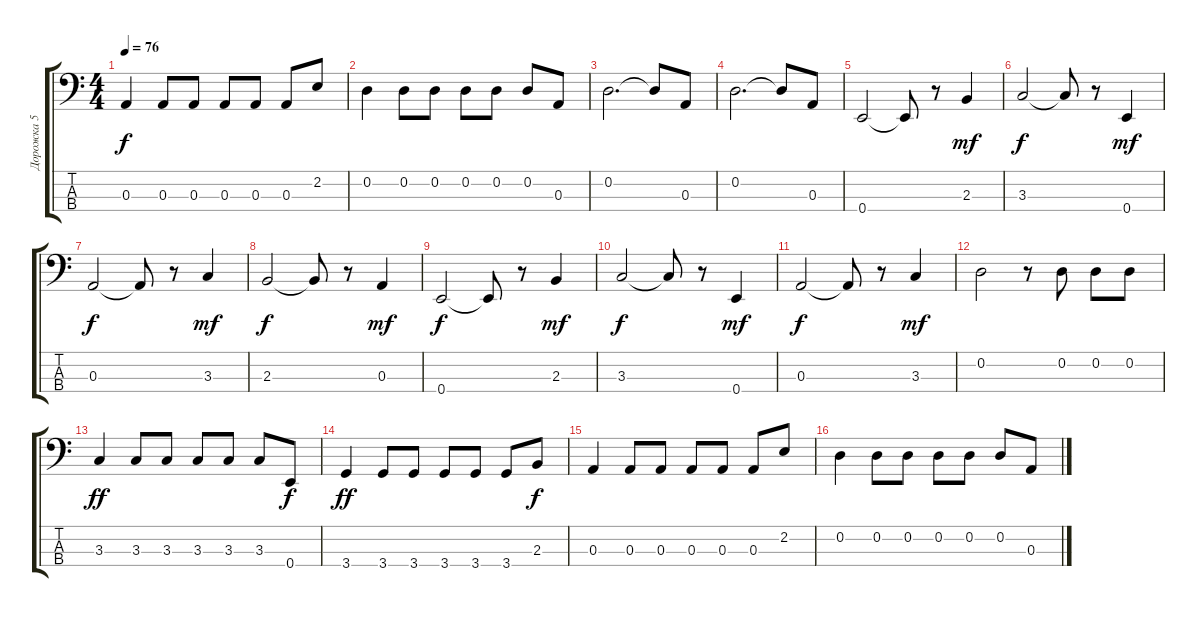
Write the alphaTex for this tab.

\track ("Дорожка 5" "Дорожка 5") {instrument electricbassfinger}
\staff {score tabs}
\tuning (G2 D2 A1 E1) {hide}
\ts (4 4)
\tempo 76
\clef f4
\ks c
0.3.4{dy f} 0.3.8 0.3.8 0.3.8 0.3.8 0.3.8 2.2.8 |
0.2.4 0.2.8 0.2.8 0.2.8 0.2.8 0.2.8 0.3.8 |
0.2.2{d} 0.2{t}.8 0.3.8 |
0.2.2{d} 0.2{t}.8 0.3.8 |
0.4.2 0.4{t}.8 r.8 2.3.4{dy mf} |
3.3.2{dy f} 3.3{t}.8 r.8 0.4.4{dy mf} |
0.3.2{dy f} 0.3{t}.8 r.8 3.3.4{dy mf} |
2.3.2{dy f} 2.3{t}.8 r.8 0.3.4{dy mf} |
0.4.2{dy f} 0.4{t}.8 r.8 2.3.4{dy mf} |
3.3.2{dy f} 3.3{t}.8 r.8 0.4.4{dy mf} |
0.3.2{dy f} 0.3{t}.8 r.8 3.3.4{dy mf} |
0.2.2 r.8 0.2.8 0.2.8 0.2.8 |
3.3.4{dy ff} 3.3.8 3.3.8 3.3.8 3.3.8 3.3.8 0.4.8{dy f} |
3.4.4{dy ff} 3.4.8 3.4.8 3.4.8 3.4.8 3.4.8 2.3.8{dy f} |
0.3.4 0.3.8 0.3.8 0.3.8 0.3.8 0.3.8 2.2.8 |
0.2.4 0.2.8 0.2.8 0.2.8 0.2.8 0.2.8 0.3.8
